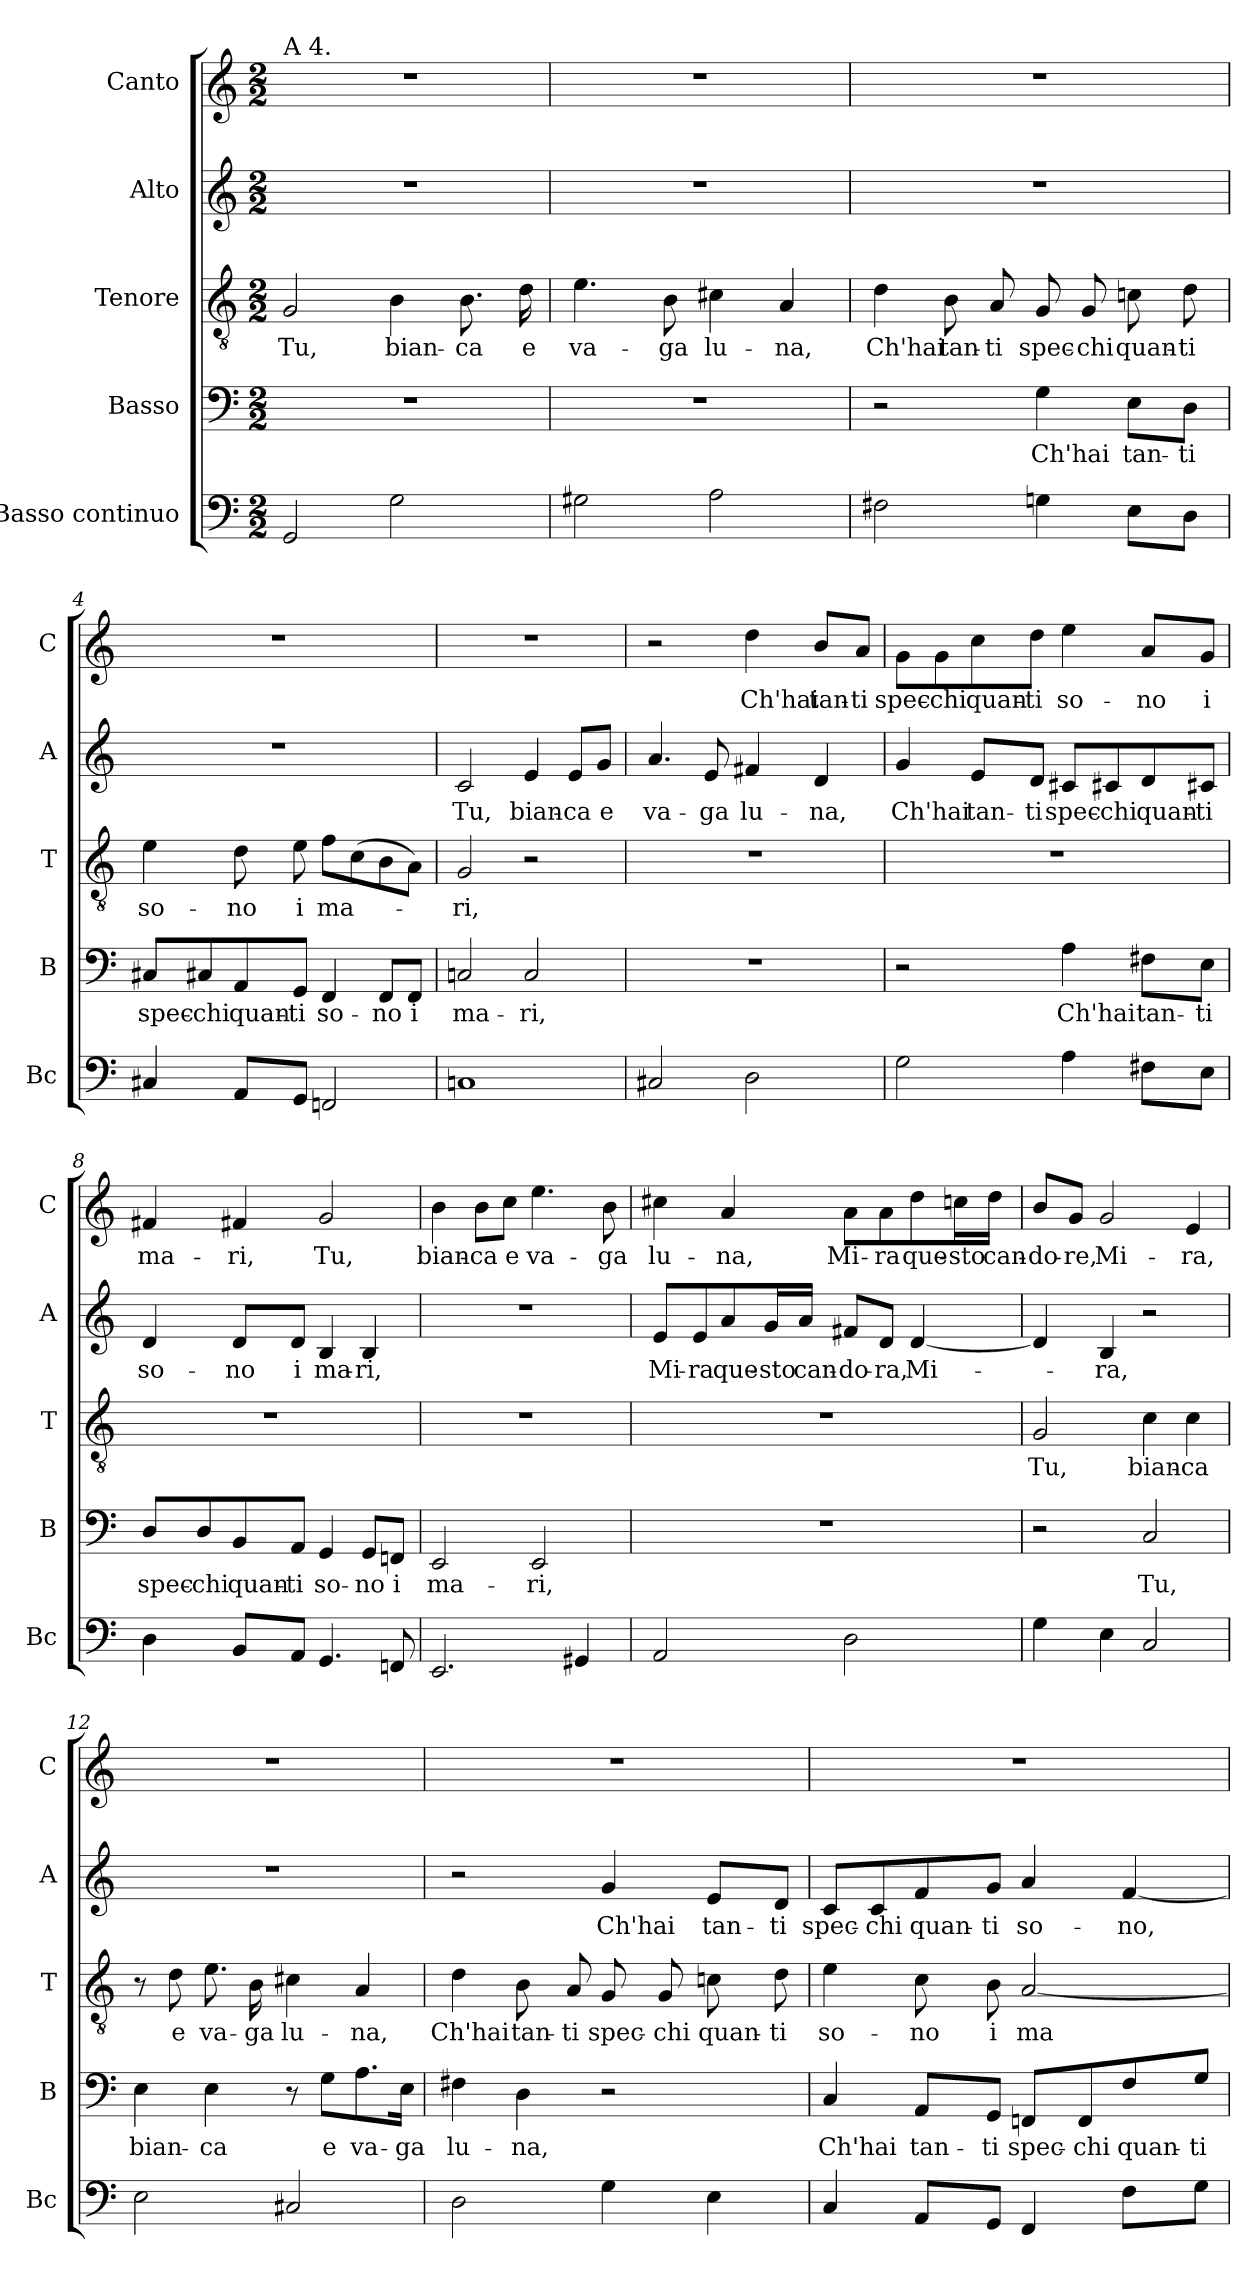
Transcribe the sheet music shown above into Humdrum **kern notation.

**kern	**kern	**text	**kern	**text	**kern	**text	**kern	**text
*part5	*part4	*part4	*part3	*part3	*part2	*part2	*part1	*part1
*staff5	*staff4	*staff4	*staff3	*staff3	*staff2	*staff2	*staff1	*staff1
*I"Basso continuo	*I"Basso	*	*I"Tenore	*	*I"Alto	*	*I"Canto	*
*I'Bc	*I'B	*	*I'T	*	*I'A	*	*I'C	*
*clefF4	*clefF4	*	*clefGv2	*	*clefG2	*	*clefG2	*
*k[]	*k[]	*	*k[]	*	*k[]	*	*k[]	*
*C:	*C:	*	*C:	*	*C:	*	*C:	*
*M2/2	*M2/2	*	*M2/2	*	*M2/2	*	*M2/2	*
=1	=1	=1	=1	=1	=1	=1	=1	=1
!	!	!	!	!	!	!	!LO:TX:a:t=A 4.	!
2GG	1r	.	2G	Tu,	1r	.	1r	.
2G	.	.	4B	bian-	.	.	.	.
.	.	.	8.B	-ca	.	.	.	.
.	.	.	16d	e	.	.	.	.
=2	=2	=2	=2	=2	=2	=2	=2	=2
2G#X	1r	.	4.e	va-	1r	.	1r	.
.	.	.	8B	-ga	.	.	.	.
2A	.	.	4c#X	lu-	.	.	.	.
.	.	.	4A	-na,	.	.	.	.
=3	=3	=3	=3	=3	=3	=3	=3	=3
2F#X	2r	.	4d	Ch'hai	1r	.	1r	.
.	.	.	8B	tan-	.	.	.	.
.	.	.	8A	-ti	.	.	.	.
4Gn	4G	Ch'hai	8G	spec-	.	.	.	.
.	.	.	8G	-chi	.	.	.	.
8EL	8E\L	tan-	8cn	quan-	.	.	.	.
8DJ	8D\J	-ti	8d	-ti	.	.	.	.
=4	=4	=4	=4	=4	=4	=4	=4	=4
4C#X	8C#X/L	spec-	4e	so-	1r	.	1r	.
.	8C#X/	-chi	.	.	.	.	.	.
8AAL	8AA/	quan-	8d	-no	.	.	.	.
8GGJ	8GG/J	-ti	8e	i	.	.	.	.
2FFn	4FF	so-	8fL	ma-	.	.	.	.
.	.	.	(>8c	.	.	.	.	.
.	8FF/L	-no	8B	.	.	.	.	.
.	8FF/J	i	8AJ)	.	.	.	.	.
=5	=5	=5	=5	=5	=5	=5	=5	=5
1Cn	2Cn	ma-	2G	-ri,	2c	Tu,	1r	.
.	2C	-ri,	2r	.	4e	bian-	.	.
.	.	.	.	.	8e/L	-ca	.	.
.	.	.	.	.	8g/J	e	.	.
=6	=6	=6	=6	=6	=6	=6	=6	=6
2C#X	1r	.	1r	.	4.a	va-	2r	.
.	.	.	.	.	8e	-ga	.	.
2D	.	.	.	.	4f#X	lu-	4dd	Ch'hai
.	.	.	.	.	4d	-na,	8b/L	tan-
.	.	.	.	.	.	.	8a/J	-ti
=7	=7	=7	=7	=7	=7	=7	=7	=7
2G	2r	.	1r	.	4g	Ch'hai	8g\L	spec-
.	.	.	.	.	.	.	8g\	-chi
.	.	.	.	.	8e/L	tan-	8cc\	quan-
.	.	.	.	.	8d/J	-ti	8dd\J	-ti
4A	4A	Ch'hai	.	.	8c#X/L	spec-	4ee	so-
.	.	.	.	.	8c#X/	-chi	.	.
8F#XL	8F#X\L	tan-	.	.	8d/	quan-	8a/L	-no
8EJ	8E\J	-ti	.	.	8c#X/J	-ti	8g/J	i
=8	=8	=8	=8	=8	=8	=8	=8	=8
4D	8D/L	spec-	1r	.	4d	so-	4f#X	ma-
.	8D/	-chi	.	.	.	.	.	.
8BBL	8BB/	quan-	.	.	8d/L	-no	4f#X	-ri,
8AAJ	8AA/J	-ti	.	.	8d/J	i	.	.
4.GG	4GG	so-	.	.	4B	ma-	2g	Tu,
.	8GG/L	-no	.	.	4B	-ri,	.	.
8FFn	8FFn/J	i	.	.	.	.	.	.
=9	=9	=9	=9	=9	=9	=9	=9	=9
2.EE	2EE	ma-	1r	.	1r	.	4b	bian-
.	.	.	.	.	.	.	8b\L	-ca
.	.	.	.	.	.	.	8cc\J	e
.	2EE	-ri,	.	.	.	.	4.ee	va-
4GG#X	.	.	.	.	.	.	.	.
.	.	.	.	.	.	.	8b	-ga
=10	=10	=10	=10	=10	=10	=10	=10	=10
2AA	1r	.	1r	.	8e/L	Mi-	4cc#X	lu-
.	.	.	.	.	8e/	-ra	.	.
.	.	.	.	.	8a/	que-	4a	-na,
.	.	.	.	.	16g/L	-sto	.	.
.	.	.	.	.	16a/JJ	can-	.	.
2D	.	.	.	.	8f#X/L	-do-	8a\L	Mi-
.	.	.	.	.	8d/J	-ra,	8a\	-ra
.	.	.	.	.	[4d	Mi-	8dd\	que-
.	.	.	.	.	.	.	16ccn\L	-sto
.	.	.	.	.	.	.	16dd\JJ	can-
=11	=11	=11	=11	=11	=11	=11	=11	=11
4G	2r	.	2G	Tu,	4d]	.	8b/L	-do-
.	.	.	.	.	.	.	8g/J	-re,
4E	.	.	.	.	4B	-ra,	2g	Mi-
2C	2C	Tu,	4c	bian-	2r	.	.	.
.	.	.	4c	-ca	.	.	4e	-ra,
=12	=12	=12	=12	=12	=12	=12	=12	=12
2E	4E	bian-	8r	.	1r	.	1r	.
.	.	.	8d	e	.	.	.	.
.	4E	-ca	8.e	va-	.	.	.	.
.	.	.	16B	-ga	.	.	.	.
2C#X	8r	.	4c#X	lu-	.	.	.	.
.	8G\L	e	.	.	.	.	.	.
.	8.A\	va-	4A	-na,	.	.	.	.
.	16E\Jk	-ga	.	.	.	.	.	.
=13	=13	=13	=13	=13	=13	=13	=13	=13
2D	4F#X	lu-	4d	Ch'hai	2r	.	1r	.
.	4D	-na,	8B	tan-	.	.	.	.
.	.	.	8A	-ti	.	.	.	.
4G	2r	.	8G	spec-	4g	Ch'hai	.	.
.	.	.	8G	-chi	.	.	.	.
4E	.	.	8cn	quan-	8e/L	tan-	.	.
.	.	.	8d	-ti	8d/J	-ti	.	.
=14	=14	=14	=14	=14	=14	=14	=14	=14
4C	4C	Ch'hai	4e	so-	8c/L	spec-	1r	.
.	.	.	.	.	8c/	-chi	.	.
8AAL	8AA/L	tan-	8c	-no	8f/	quan-	.	.
8GGJ	8GG/J	-ti	8B	i	8g/J	-ti	.	.
4FF	8FFn/L	spec-	[2A	ma-	4a	so-	.	.
.	8FF/	-chi	.	.	.	.	.	.
8FL	8F/	quan-	.	.	[4f	-no,	.	.
8GJ	8G/J	-ti	.	.	.	.	.	.
=	=	=	=	=	=	=	=	=
*-	*-	*-	*-	*-	*-	*-	*-	*-
